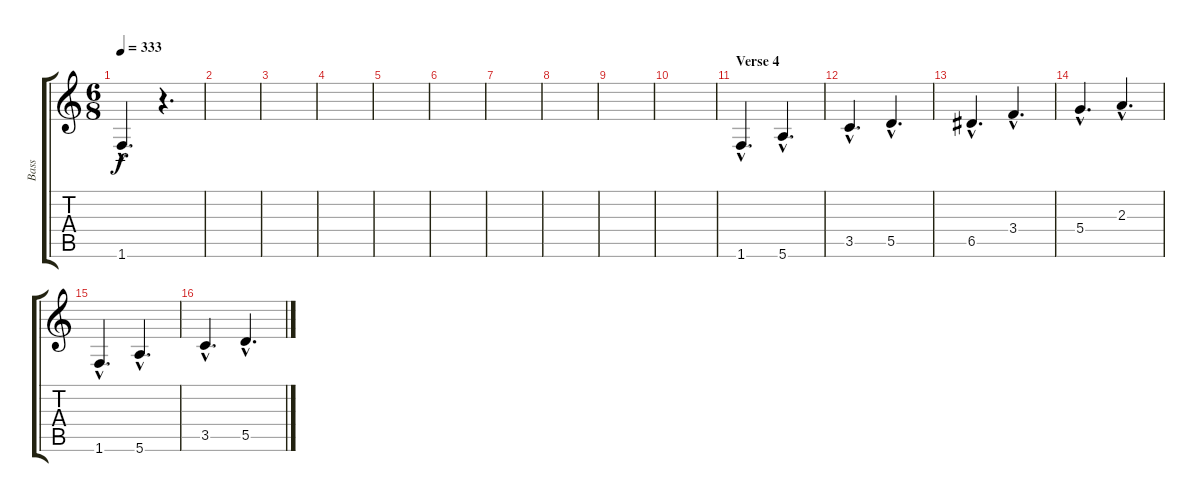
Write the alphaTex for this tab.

\track ("Bass" "Bass") {instrument acousticbass}
\staff {score tabs}
\tuning (E4 B3 G3 D3 A2 E2) {hide}
\ts (6 8)
\tempo 333
\clef g2
\ks c
1.6{hac}.4{d dy f} r.4{d} |
|
|
|
|
|
|
|
|
|
\section ("" "Verse 4")
1.6{hac}.4{d} 5.6{hac}.4{d} |
3.5{hac}.4{d} 5.5{hac}.4{d} |
6.5{hac}.4{d} 3.4{hac}.4{d} |
5.4{hac}.4{d} 2.3{hac}.4{d} |
1.6{hac}.4{d} 5.6{hac}.4{d} |
3.5{hac}.4{d} 5.5{hac}.4{d}
